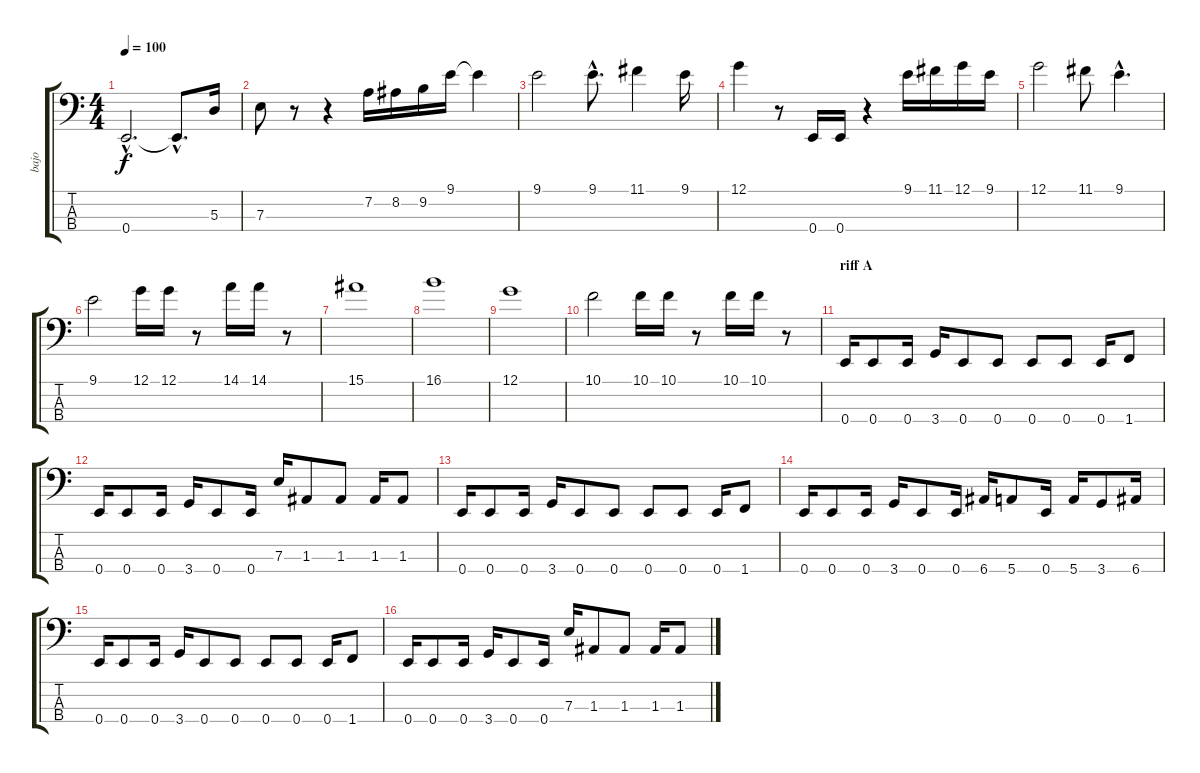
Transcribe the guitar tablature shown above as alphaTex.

\track ("bajo" "bajo") {instrument electricbasspick}
\staff {score tabs}
\tuning (G2 D2 A1 E1) {hide}
\ts (4 4)
\tempo 100
\clef f4
\ks c
0.4{hac}.2{d dy f instrument electricbasspick} 0.4{hac t}.8{d} 5.3.16 |
7.3.8 r.8 r.4 7.2.16 8.2.16 9.2.16 9.1.16 9.1{t}.4 |
9.1.2 9.1{hac}.8{d} 11.1.4 9.1.16 |
12.1.4 r.8 0.4.16 0.4.16 r.4 9.1.16 11.1.16 12.1.16 9.1.16 |
12.1.2 11.1.8 9.1{hac}.4{d} |
9.1.2 12.1.16 12.1.16 r.8 14.1.16 14.1.16 r.8 |
15.1.1 |
16.1.1 |
12.1.1 |
10.1.2 10.1.16 10.1.16 r.8 10.1.16 10.1.16 r.8 |
\section ("" "riff A")
0.4.16 0.4.8 0.4.16 3.4.16 0.4.8 0.4.8 0.4.8 0.4.8 0.4.16 1.4.8 |
0.4.16 0.4.8 0.4.16 3.4.16 0.4.8 0.4.16 7.3.16 1.3.8 1.3.8 1.3.16 1.3.8 |
0.4.16 0.4.8 0.4.16 3.4.16 0.4.8 0.4.8 0.4.8 0.4.8 0.4.16 1.4.8 |
0.4.16 0.4.8 0.4.16 3.4.16 0.4.8 0.4.16 6.4.16 5.4.8 0.4.16 5.4.16 3.4.8 6.4.16 |
0.4.16 0.4.8 0.4.16 3.4.16 0.4.8 0.4.8 0.4.8 0.4.8 0.4.16 1.4.8 |
0.4.16 0.4.8 0.4.16 3.4.16 0.4.8 0.4.16 7.3.16 1.3.8 1.3.8 1.3.16 1.3.8
